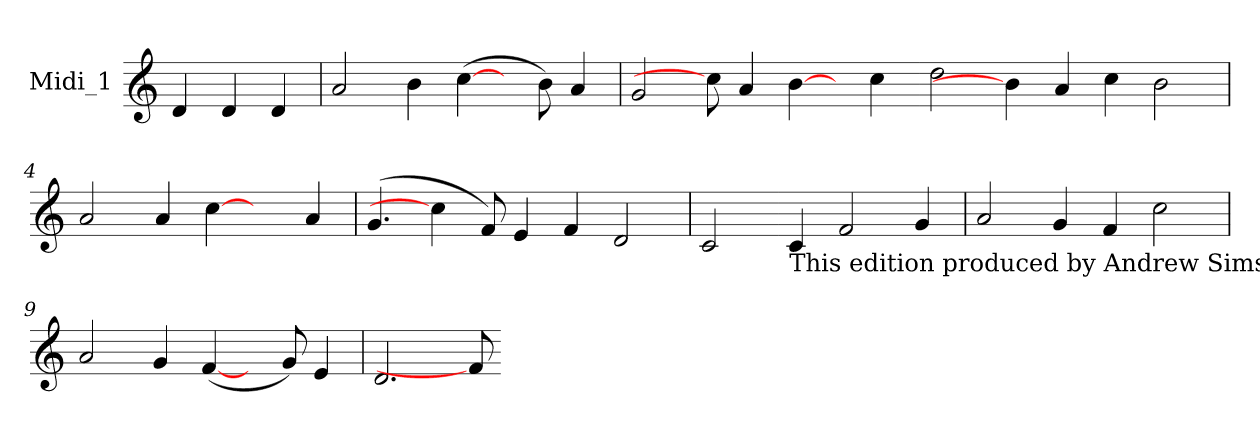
**kern
*part1
*staff1
*I"Midi_1
*clefG2
*k[]
*C:
=
4d
4d
4d
=1
2a
4b
(>[4cc
8ryy
8b)
4a
=2
2g
8cc]
4a
[4b
8ryy
4cc
!!LO:LB:g=z
=3-
2dd
4b]
4a
4cc
2b
=4
2a
4a
[4cc
4ryy
4a
=5
(<4.g
4cc]
8f)
4e
4f
2d
=6
2c
!!LO:LB:g=z
=7-
!LO:TX:b:t=This edition produced by Andrew Sims, 2021
4c
2f
4g
=8
2a
4g
4f
2cc
=9
2a
4g
(<[4f
8ryy
8g)
4e
=10
2.d
8f]
=-
*-
